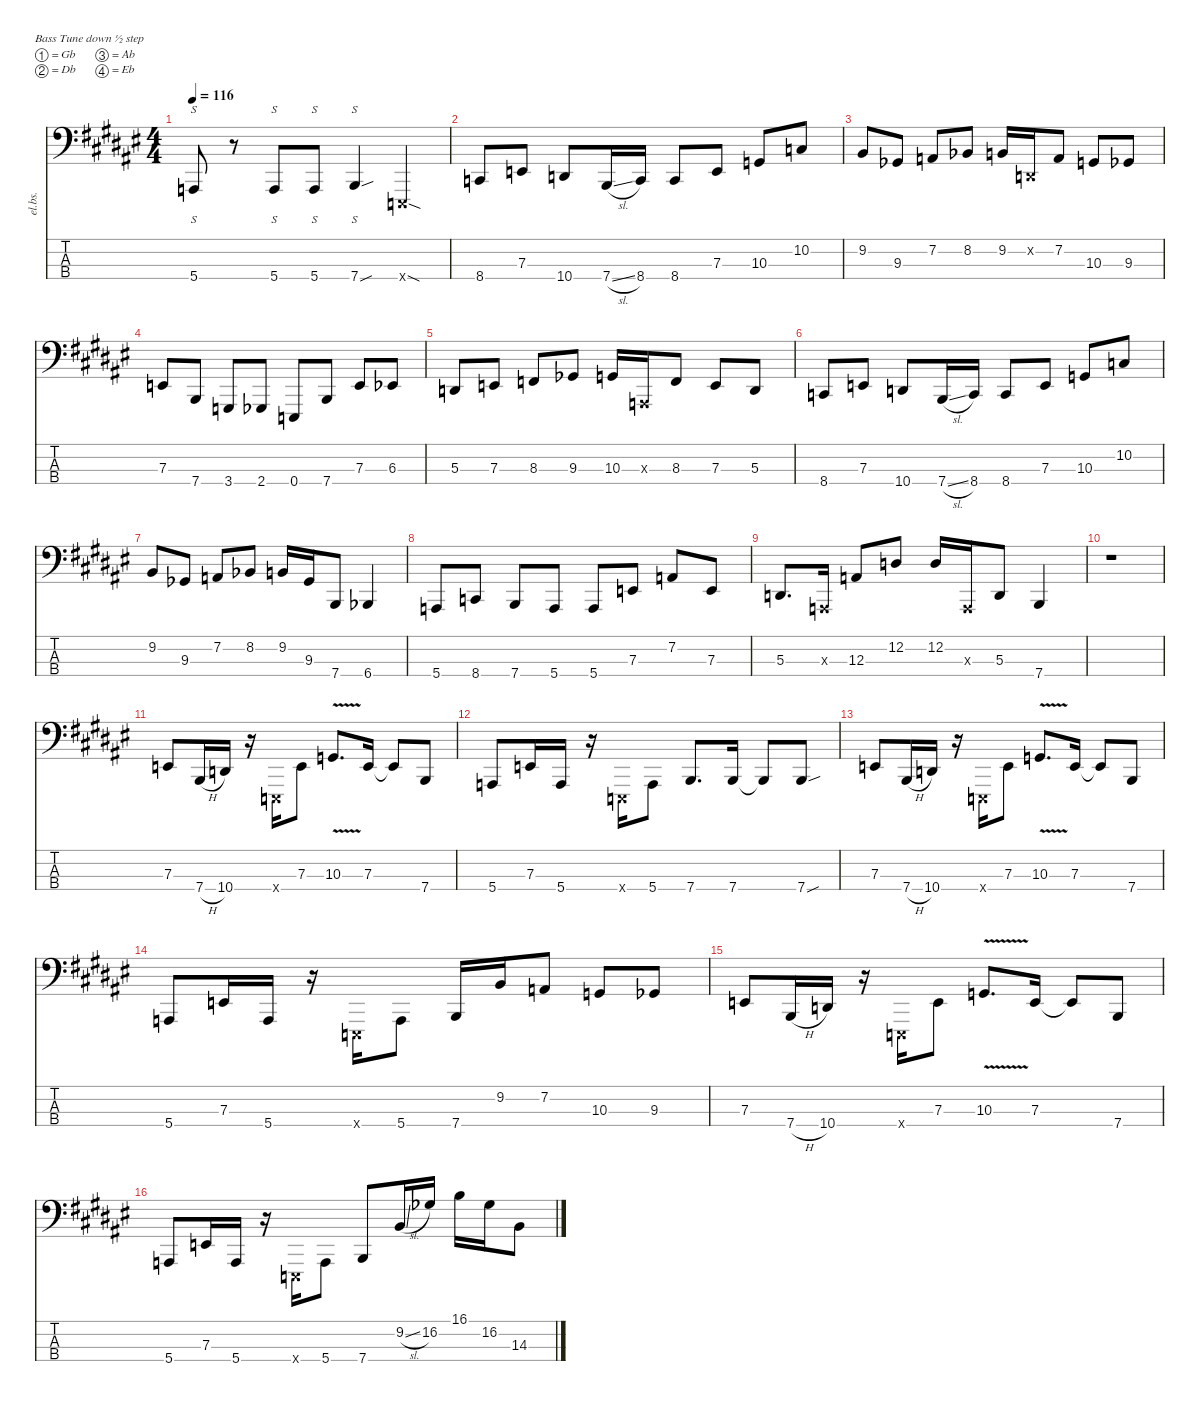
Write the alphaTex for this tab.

\defaultSystemsLayout 4
\hideDynamics
\bracketExtendMode nobrackets
\track ("Electric Bass" "el.bs.") {instrument electricbassfinger}
\staff {score tabs}
\tuning (Gb2 Db2 Ab1 Eb1)
\displaytranspose 1
\ts (4 4)
\tempo 116
\clef f4
\ks f#
5.4{acc forcenatural}.8{s dy mf beam Up} r.8{beam Down} 5.4{acc forcenatural}.8{s beam Up} 5.4{acc forcenatural}.8{s beam Up} 7.4{sou acc forcenatural}.4{s beam Up} 0.4{sod x acc forcenatural}.4{beam Up} |
8.4{acc forcenatural}.8{beam Up} 7.3{acc forcenatural}.8{beam Up} 10.4{acc forcenatural}.8{beam Up} 7.4{sl acc forcenatural}.16{beam Up} 8.4{acc forcenatural}.16{beam Up} 8.4{acc forcenatural}.8{beam Up} 7.3{acc forcenatural}.8{beam Up} 10.3{acc forcenatural}.8{beam Up} 10.2{acc forcenatural}.8{beam Up} |
9.2{acc forcenatural}.8{beam Up} 9.3{acc b}.8{beam Up} 7.2{acc forcenatural}.8{beam Up} 8.2{acc b}.8{beam Up} 9.2{acc forcenatural}.16{beam Up} 0.2{x acc forcenatural}.16{beam Up} 7.2{acc forcenatural}.8{beam Up} 10.3{acc forcenatural}.8{beam Up} 9.3{acc b}.8{beam Up} |
7.3{acc forcenatural}.8{beam Up} 7.4{acc forcenatural}.8{beam Up} 3.4{acc forcenatural}.8{beam Up} 2.4{acc b}.8{beam Up} 0.4{acc forcenatural}.8{beam Up} 7.4{acc forcenatural}.8{beam Up} 7.3{acc forcenatural}.8{beam Up} 6.3{acc b}.8{beam Up} |
5.3{acc forcenatural}.8{beam Up} 7.3{acc forcenatural}.8{beam Up} 8.3{acc forcenatural}.8{beam Up} 9.3{acc b}.8{beam Up} 10.3{acc forcenatural}.16{beam Up} 0.3{x acc forcenatural}.16{beam Up} 8.3{acc forcenatural}.8{beam Up} 7.3{acc forcenatural}.8{beam Up} 5.3{acc forcenatural}.8{beam Up} |
8.4{acc forcenatural}.8{beam Up} 7.3{acc forcenatural}.8{beam Up} 10.4{acc forcenatural}.8{beam Up} 7.4{sl acc forcenatural}.16{beam Up} 8.4{acc forcenatural}.16{beam Up} 8.4{acc forcenatural}.8{beam Up} 7.3{acc forcenatural}.8{beam Up} 10.3{acc forcenatural}.8{beam Up} 10.2{acc forcenatural}.8{beam Up} |
9.2{acc forcenatural}.8{beam Up} 9.3{acc b}.8{beam Up} 7.2{acc forcenatural}.8{beam Up} 8.2{acc b}.8{beam Up} 9.2{acc forcenatural}.16{beam Up} 9.3{acc b}.16{beam Up} 7.4{acc forcenatural}.8{beam Up} 6.4{acc b}.4{beam Up} |
5.4{acc forcenatural}.8{beam Up} 8.4{acc forcenatural}.8{beam Up} 7.4{acc forcenatural}.8{beam Up} 5.4{acc forcenatural}.8{beam Up} 5.4{acc forcenatural}.8{beam Up} 7.3{acc forcenatural}.8{beam Up} 7.2{acc forcenatural}.8{beam Up} 7.3{acc forcenatural}.8{beam Up} |
5.3{acc forcenatural}.8{d beam Up} 0.3{x acc forcenatural}.16{beam Up} 12.3{acc forcenatural}.8{beam Up} 12.2{acc forcenatural}.8{beam Up} 12.2{acc forcenatural}.16{beam Up} 0.3{x acc forcenatural}.16{beam Up} 5.3{acc forcenatural}.8{beam Up} 7.4{acc forcenatural}.4{beam Up} |
r.1{beam Down} |
7.3{acc forcenatural}.8{beam Up} 7.4{h acc forcenatural}.16{beam Up} 10.4{acc forcenatural}.16{beam Up} r.16{beam Down} 0.4{x acc forcenatural}.16{beam Up} 7.3{acc forcenatural}.8{beam Up} 10.3{v acc forcenatural}.8{d beam Up} 7.3{acc forcenatural}.16{beam Up} 7.3{t acc forcenatural}.8{beam Up} 7.4{acc forcenatural}.8{beam Up} |
5.4{acc forcenatural}.8{beam Up} 7.3{acc forcenatural}.16{beam Up} 5.4{acc forcenatural}.16{beam Up} r.16{beam Down} 0.4{x acc forcenatural}.16{beam Up} 5.4{acc forcenatural}.8{beam Up} 7.4{acc forcenatural}.8{d beam Up} 7.4{acc forcenatural}.16{beam Up} 7.4{t acc forcenatural}.8{beam Up} 7.4{sou acc forcenatural}.8{beam Up} |
7.3{acc forcenatural}.8{beam Up} 7.4{h acc forcenatural}.16{beam Up} 10.4{acc forcenatural}.16{beam Up} r.16{beam Down} 0.4{x acc forcenatural}.16{beam Up} 7.3{acc forcenatural}.8{beam Up} 10.3{v acc forcenatural}.8{d beam Up} 7.3{acc forcenatural}.16{beam Up} 7.3{t acc forcenatural}.8{beam Up} 7.4{acc forcenatural}.8{beam Up} |
5.4{acc forcenatural}.8{beam Up} 7.3{acc forcenatural}.16{beam Up} 5.4{acc forcenatural}.16{beam Up} r.16{beam Down} 0.4{x acc forcenatural}.16{beam Up} 5.4{acc forcenatural}.8{beam Up} 7.4{acc forcenatural}.16{beam Up} 9.2{acc forcenatural}.16{beam Up} 7.2{acc forcenatural}.8{beam Up} 10.3{acc forcenatural}.8{beam Up} 9.3{acc b}.8{beam Up} |
7.3{acc forcenatural}.8{beam Up} 7.4{h acc forcenatural}.16{beam Up} 10.4{acc forcenatural}.16{beam Up} r.16{beam Down} 0.4{x acc forcenatural}.16{beam Up} 7.3{acc forcenatural}.8{beam Up} 10.3{v acc forcenatural}.8{d beam Up} 7.3{acc forcenatural}.16{beam Up} 7.3{t acc forcenatural}.8{beam Up} 7.4{acc forcenatural}.8{beam Up} |
5.4{acc forcenatural}.8{beam Up} 7.3{acc forcenatural}.16{beam Up} 5.4{acc forcenatural}.16{beam Up} r.16{beam Down} 0.4{x acc forcenatural}.16{beam Up} 5.4{acc forcenatural}.8{beam Up} 7.4{acc forcenatural}.8{beam Up} 9.2{sl acc forcenatural}.16{beam Up} 16.2{acc b}.16{beam Up} 16.1{acc forcenatural}.16{beam Down} 16.2{acc b}.16{beam Down} 14.3{acc forcenatural}.8{beam Down}
